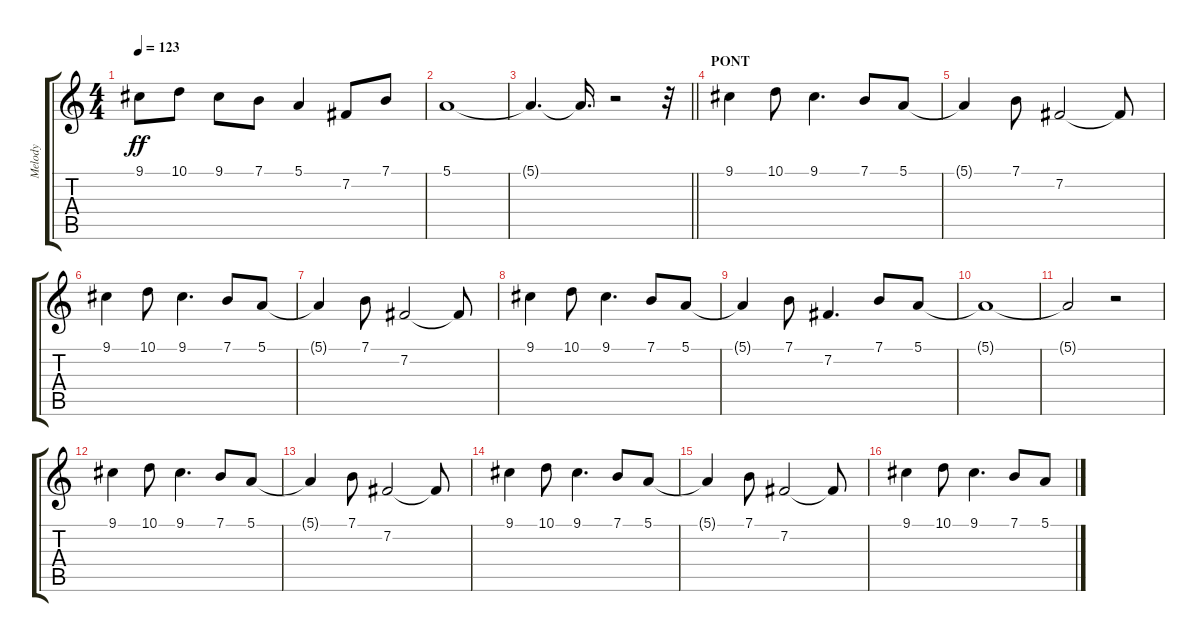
\track ("Melody" "Melody") {instrument acousticgrandpiano}
\staff {score tabs}
\tuning (E4 B3 G3 D3 A2 E2) {hide}
\ts (4 4)
\tempo 123
\clef g2
\ks c
9.1.8{dy ff} 10.1.8 9.1.8 7.1.8 5.1.4 7.2.8 7.1.8 |
5.1.1 |
\barLineRight lightlight
5.1{t}.4{d} 5.1{t}.16{d} r.2 r.32 |
\section ("" "PONT")
9.1.4 10.1.8 9.1.4{d} 7.1.8 5.1.8 |
5.1{t}.4 7.1.8 7.2.2 7.2{t}.8 |
9.1.4 10.1.8 9.1.4{d} 7.1.8 5.1.8 |
5.1{t}.4 7.1.8 7.2.2 7.2{t}.8 |
9.1.4 10.1.8 9.1.4{d} 7.1.8 5.1.8 |
5.1{t}.4 7.1.8 7.2.4{d} 7.1.8 5.1.8 |
5.1{t}.1 |
5.1{t}.2 r.2 |
9.1.4 10.1.8 9.1.4{d} 7.1.8 5.1.8 |
5.1{t}.4 7.1.8 7.2.2 7.2{t}.8 |
9.1.4 10.1.8 9.1.4{d} 7.1.8 5.1.8 |
5.1{t}.4 7.1.8 7.2.2 7.2{t}.8 |
9.1.4 10.1.8 9.1.4{d} 7.1.8 5.1.8
